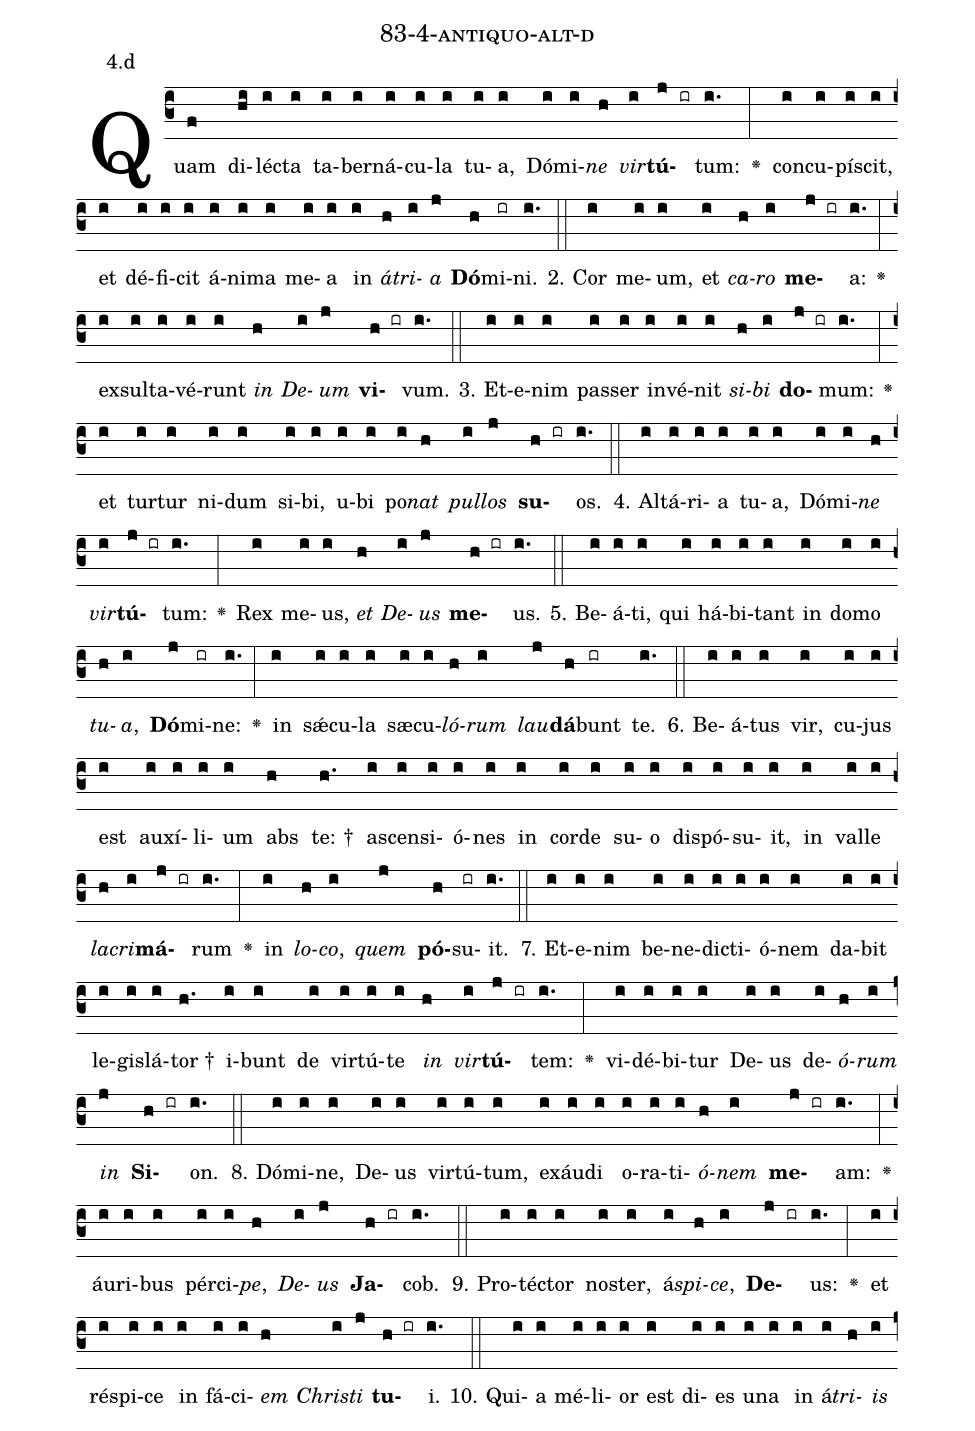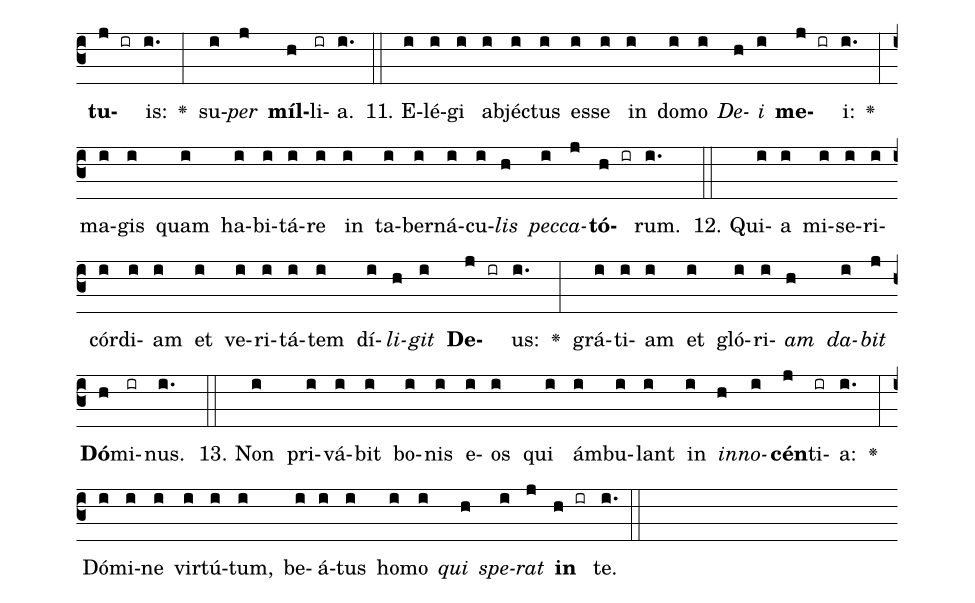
name: 83-4-antiquo-alt-d;
annotation: 4.d;
%%
(c3)Quam(f) di(hi)léc(i)ta(i) ta(i)ber(i)ná(i)cu(i)la(i) tu(i)a,(i) Dó(i)mi(i)<i>ne</i>(h) <i>vir</i>(i)<b>tú</b>(j ir)tum:(i.) <v>\greheightstar</v>(:) con(i)cu(i)pí(i)scit,(i) et(i) dé(i)fi(i)cit(i) á(i)ni(i)ma(i) me(i)a(i) in(i) <i>á</i>(h)<i>tri</i>(i)<i>a</i>(j) <b>Dó</b>(h)mi(ir)ni.(i.) (::)
2. Cor(i) me(i)um,(i) et(i) <i>ca</i>(h)<i>ro</i>(i) <b>me</b>(j ir)a:(i.) <v>\greheightstar</v>(:) ex(i)sul(i)ta(i)vé(i)runt(i) <i>in</i>(h) <i>De</i>(i)<i>um</i>(j) <b>vi</b>(h ir)vum.(i.) (::)
3. Et(i)e(i)nim(i) pas(i)ser(i) in(i)vé(i)nit(i) <i>si</i>(h)<i>bi</i>(i) <b>do</b>(j ir)mum:(i.) <v>\greheightstar</v>(:) et(i) tur(i)tur(i) ni(i)dum(i) si(i)bi,(i) u(i)bi(i) po(i)<i>nat</i>(h) <i>pul</i>(i)<i>los</i>(j) <b>su</b>(h ir)os.(i.) (::)
4. Al(i)tá(i)ri(i)a(i) tu(i)a,(i) Dó(i)mi(i)<i>ne</i>(h) <i>vir</i>(i)<b>tú</b>(j ir)tum:(i.) <v>\greheightstar</v>(:) Rex(i) me(i)us,(i) <i>et</i>(h) <i>De</i>(i)<i>us</i>(j) <b>me</b>(h ir)us.(i.) (::)
5. Be(i)á(i)ti,(i) qui(i) há(i)bi(i)tant(i) in(i) do(i)mo(i) <i>tu</i>(h)<i>a</i>,(i) <b>Dó</b>(j)mi(ir)ne:(i.) <v>\greheightstar</v>(:) in(i) sǽ(i)cu(i)la(i) sæ(i)cu(i)<i>ló</i>(h)<i>rum</i>(i) <i>lau</i>(j)<b>dá</b>(h)bunt(ir) te.(i.) (::)
6. Be(i)á(i)tus(i) vir,(i) cu(i)jus(i) est(i) au(i)xí(i)li(i)um(i) abs(h) te: †(h.) a(i)scen(i)si(i)ó(i)nes(i) in(i) cor(i)de(i) su(i)o(i) dis(i)pó(i)su(i)it,(i) in(i) val(i)le(i) <i>la</i>(h)<i>cri</i>(i)<b>má</b>(j ir)rum(i.) <v>\greheightstar</v>(:) in(i) <i>lo</i>(h)<i>co</i>,(i) <i>quem</i>(j) <b>pó</b>(h)su(ir)it.(i.) (::)
7. Et(i)e(i)nim(i) be(i)ne(i)dic(i)ti(i)ó(i)nem(i) da(i)bit(i) le(i)gis(i)lá(i)tor †(h.) i(i)bunt(i) de(i) vir(i)tú(i)te(i) <i>in</i>(h) <i>vir</i>(i)<b>tú</b>(j ir)tem:(i.) <v>\greheightstar</v>(:) vi(i)dé(i)bi(i)tur(i) De(i)us(i) de(i)<i>ó</i>(h)<i>rum</i>(i) <i>in</i>(j) <b>Si</b>(h ir)on.(i.) (::)
8. Dó(i)mi(i)ne,(i) De(i)us(i) vir(i)tú(i)tum,(i) ex(i)áu(i)di(i) o(i)ra(i)ti(i)<i>ó</i>(h)<i>nem</i>(i) <b>me</b>(j ir)am:(i.) <v>\greheightstar</v>(:) áu(i)ri(i)bus(i) pér(i)ci(i)<i>pe</i>,(h) <i>De</i>(i)<i>us</i>(j) <b>Ja</b>(h ir)cob.(i.) (::)
9. Pro(i)téc(i)tor(i) nos(i)ter,(i) á(i)<i>spi</i>(h)<i>ce</i>,(i) <b>De</b>(j ir)us:(i.) <v>\greheightstar</v>(:) et(i) ré(i)spi(i)ce(i) in(i) fá(i)ci(i)<i>em</i>(h) <i>Chris</i>(i)<i>ti</i>(j) <b>tu</b>(h ir)i.(i.) (::)
10. Qui(i)a(i) mé(i)li(i)or(i) est(i) di(i)es(i) u(i)na(i) in(i) á(i)<i>tri</i>(h)<i>is</i>(i) <b>tu</b>(j ir)is:(i.) <v>\greheightstar</v>(:) su(i)<i>per</i>(j) <b>míl</b>(h)li(ir)a.(i.) (::)
11. E(i)lé(i)gi(i) ab(i)jéc(i)tus(i) es(i)se(i) in(i) do(i)mo(i) <i>De</i>(h)<i>i</i>(i) <b>me</b>(j ir)i:(i.) <v>\greheightstar</v>(:) ma(i)gis(i) quam(i) ha(i)bi(i)tá(i)re(i) in(i) ta(i)ber(i)ná(i)cu(i)<i>lis</i>(h) <i>pec</i>(i)<i>ca</i>(j)<b>tó</b>(h ir)rum.(i.) (::)
12. Qui(i)a(i) mi(i)se(i)ri(i)cór(i)di(i)am(i) et(i) ve(i)ri(i)tá(i)tem(i) dí(i)<i>li</i>(h)<i>git</i>(i) <b>De</b>(j ir)us:(i.) <v>\greheightstar</v>(:) grá(i)ti(i)am(i) et(i) gló(i)ri(i)<i>am</i>(h) <i>da</i>(i)<i>bit</i>(j) <b>Dó</b>(h)mi(ir)nus.(i.) (::)
13. Non(i) pri(i)vá(i)bit(i) bo(i)nis(i) e(i)os(i) qui(i) ám(i)bu(i)lant(i) in(i) <i>in</i>(h)<i>no</i>(i)<b>cén</b>(j)ti(ir)a:(i.) <v>\greheightstar</v>(:) Dó(i)mi(i)ne(i) vir(i)tú(i)tum,(i) be(i)á(i)tus(i) ho(i)mo(i) <i>qui</i>(h) <i>spe</i>(i)<i>rat</i>(j) <b>in</b>(h ir) te.(i.) (::)
